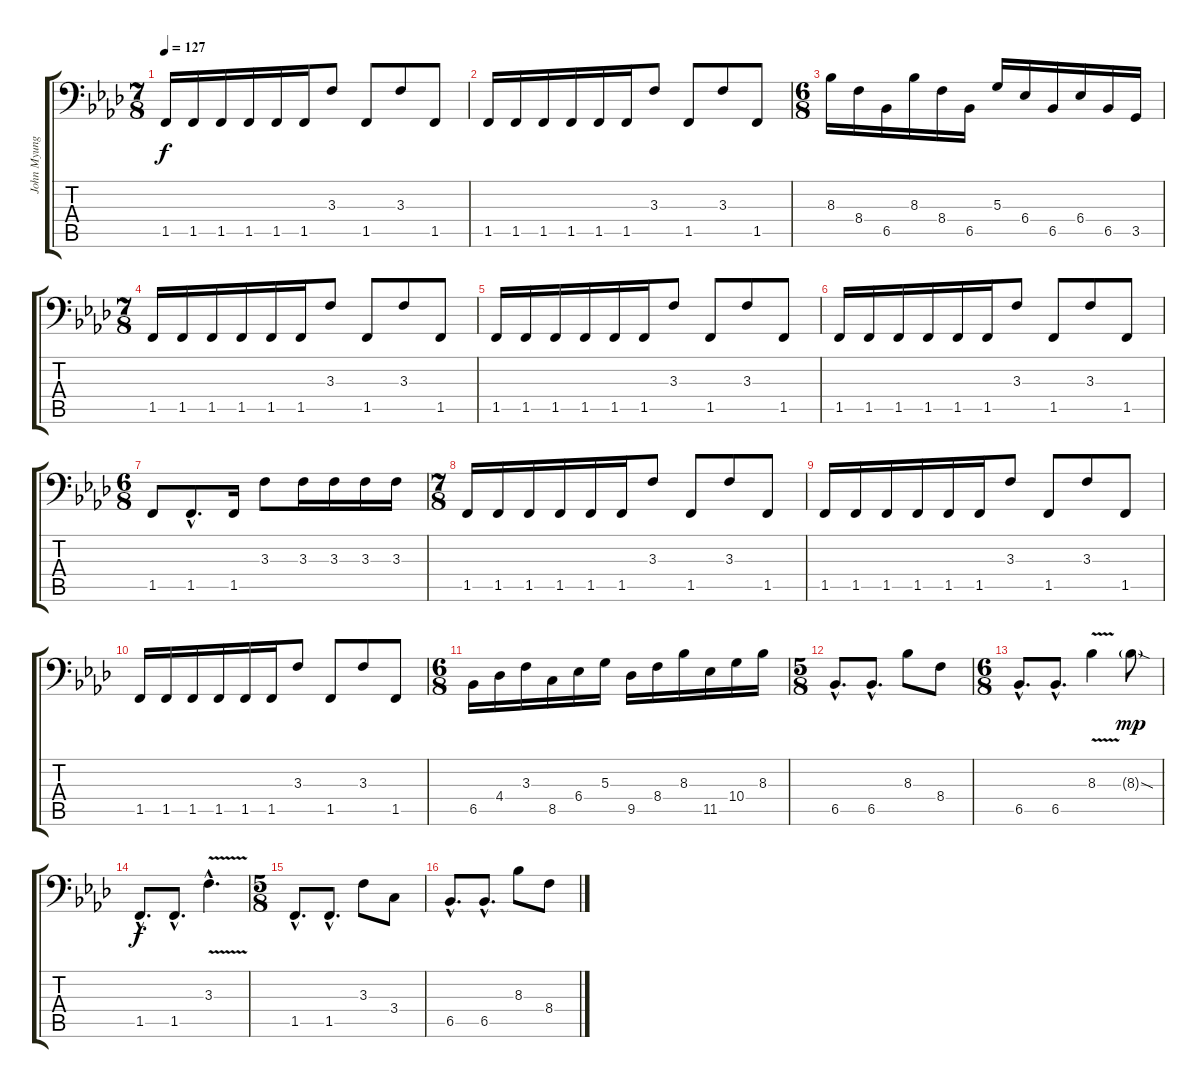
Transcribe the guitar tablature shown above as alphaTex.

\track ("John Myung - Bass" "John Myung") {instrument electricbassfinger}
\staff {score tabs}
\tuning (C3 G2 D2 A1 E1 B0) {hide}
\ts (7 8)
\tempo 127
\clef f4
\ks ab
1.5.16{dy f} 1.5.16 1.5.16 1.5.16 1.5.16 1.5.16 3.3.8 1.5.8 3.3.8 1.5.8 |
1.5.16 1.5.16 1.5.16 1.5.16 1.5.16 1.5.16 3.3.8 1.5.8 3.3.8 1.5.8 |
\ts (6 8)
8.3.16 8.4.16 6.5.16 8.3.16 8.4.16 6.5.16 5.3.16 6.4.16 6.5.16 6.4.16 6.5.16 3.5.16 |
\ts (7 8)
1.5.16 1.5.16 1.5.16 1.5.16 1.5.16 1.5.16 3.3.8 1.5.8 3.3.8 1.5.8 |
1.5.16 1.5.16 1.5.16 1.5.16 1.5.16 1.5.16 3.3.8 1.5.8 3.3.8 1.5.8 |
1.5.16 1.5.16 1.5.16 1.5.16 1.5.16 1.5.16 3.3.8 1.5.8 3.3.8 1.5.8 |
\ts (6 8)
1.5.8 1.5{hac}.8{d} 1.5.16 3.3.8 3.3.16 3.3.16 3.3.16 3.3.16 |
\ts (7 8)
1.5.16 1.5.16 1.5.16 1.5.16 1.5.16 1.5.16 3.3.8 1.5.8 3.3.8 1.5.8 |
1.5.16 1.5.16 1.5.16 1.5.16 1.5.16 1.5.16 3.3.8 1.5.8 3.3.8 1.5.8 |
1.5.16 1.5.16 1.5.16 1.5.16 1.5.16 1.5.16 3.3.8 1.5.8 3.3.8 1.5.8 |
\ts (6 8)
6.5.16 4.4.16 3.3.16 8.5.16 6.4.16 5.3.16 9.5.16 8.4.16 8.3.16 11.5.16 10.4.16 8.3.16 |
\ts (5 8)
6.5{hac}.8{d} 6.5{hac}.8{d} 8.3.8 8.4.8 |
\ts (6 8)
6.5{hac}.8{d} 6.5{hac}.8{d} 8.3{v}.4 8.3{sod g}.8{dy mp} |
1.5{hac}.8{d dy f} 1.5{hac}.8{d} 3.3{v hac}.4{d} |
\ts (5 8)
1.5{hac}.8{d} 1.5{hac}.8{d} 3.3.8 3.4.8 |
6.5{hac}.8{d} 6.5{hac}.8{d} 8.3.8 8.4.8
